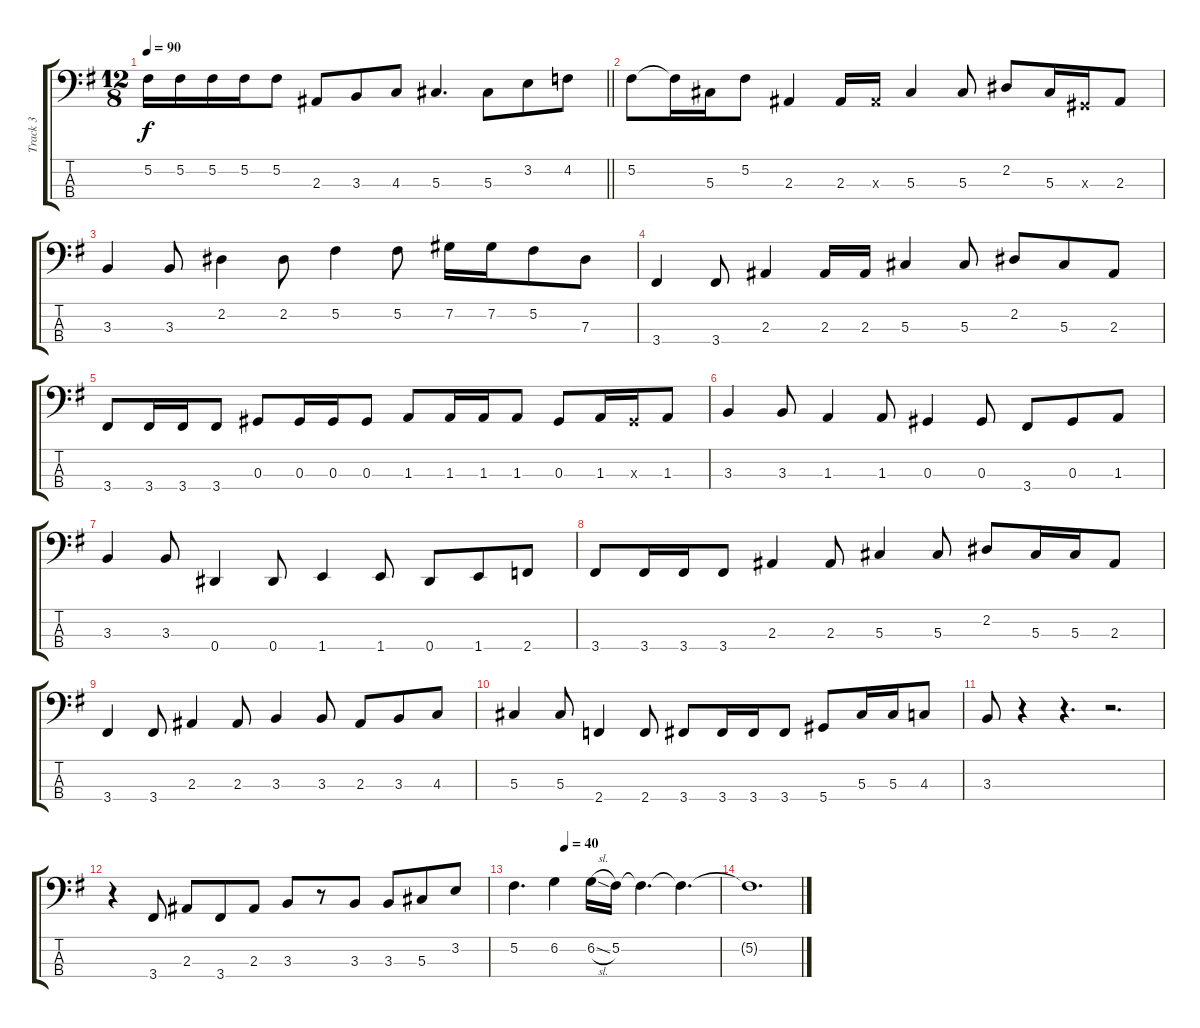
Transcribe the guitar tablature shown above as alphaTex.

\track ("Track 3" "Track 3") {instrument electricbassfinger}
\staff {score tabs}
\tuning (Gb2 Db2 Ab1 Eb1) {hide}
\ts (12 8)
\tempo 90
\clef f4
\barLineRight lightlight
\ks g
5.2.16{dy f} 5.2.16 5.2.16 5.2.16 5.2.8 2.3.8 3.3.8 4.3.8 5.3.4{d} 5.3.8 3.2.8 4.2.8 |
5.2.8 5.2{t}.16 5.3.16 5.2.8 2.3.4 2.3.16 2.3{x}.16 5.3.4 5.3.8 2.2.8 5.3.16 0.3{x}.16 2.3.8 |
3.3.4 3.3.8 2.2.4 2.2.8 5.2.4 5.2.8 7.2.16 7.2.16 5.2.8 7.3.8 |
3.4.4 3.4.8 2.3.4 2.3.16 2.3.16 5.3.4 5.3.8 2.2.8 5.3.8 2.3.8 |
3.4.8 3.4.16 3.4.16 3.4.8 0.3.8 0.3.16 0.3.16 0.3.8 1.3.8 1.3.16 1.3.16 1.3.8 0.3.8 1.3.16 0.3{x}.16 1.3.8 |
3.3.4 3.3.8 1.3.4 1.3.8 0.3.4 0.3.8 3.4.8 0.3.8 1.3.8 |
3.3.4 3.3.8 0.4.4 0.4.8 1.4.4 1.4.8 0.4.8 1.4.8 2.4.8 |
3.4.8 3.4.16 3.4.16 3.4.8 2.3.4 2.3.8 5.3.4 5.3.8 2.2.8 5.3.16 5.3.16 2.3.8 |
3.4.4 3.4.8 2.3.4 2.3.8 3.3.4 3.3.8 2.3.8 3.3.8 4.3.8 |
5.3.4 5.3.8 2.4.4 2.4.8 3.4.8 3.4.16 3.4.16 3.4.8 5.4.8 5.3.16 5.3.16 4.3.8 |
3.3.8 r.4 r.4{d} r.2{d} |
r.4 3.4.8 2.3.8 3.4.8 2.3.8 3.3.8 r.8 3.3.8 3.3.8 5.3.8 3.2.8 |
\tempo (40 0.25)
5.2.4{d} 6.2.4 6.2{sl}.16 5.2.16 5.2{t}.4{d} 5.2{t}.4{d} |
5.2{t}.1{d}
